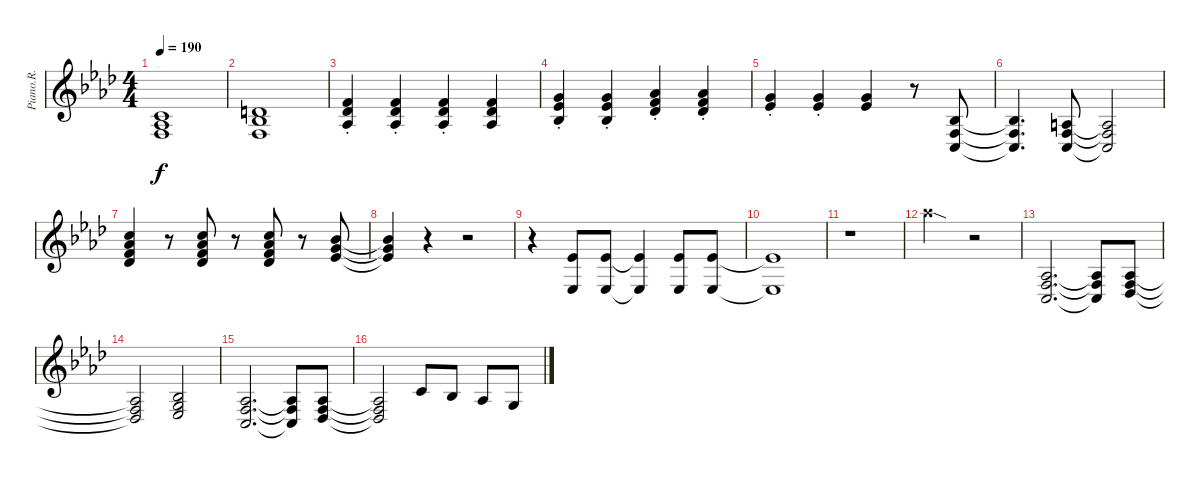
\track ("Piano.R." "Piano.R.") {instrument brightacousticpiano}
\staff {score}
\tuning (A4 B3 G3 D3 A2 E2) {hide}
\ts (4 4)
\tempo 190
\clef g2
\ks ab
(10.4{t} 11.5{t} 13.6{t}).1{dy f} |
(3.2 3.3 3.4).1 |
(6.2{st} 6.3{st} 6.4{st}).4 (6.2{st} 6.3{st} 6.4{st}).4 (6.2{st} 6.3{st} 6.4{st}).4 (6.2 6.3 6.4).4 |
(8.2{st} 8.3{st} 8.4{st}).4 (8.2{st} 8.3{st} 8.4{st}).4 (9.2{st} 10.3{st} 11.4{st}).4 (9.2{st} 10.3{st} 11.4{st}).4 |
(8.2{st} 8.3{st}).4 (8.2{st} 8.3{st}).4 (8.2 8.3).4 r.8 (8.4 8.5 8.6).8 |
(8.4{t} 8.5{t} 8.6{t}).4{d} (7.4 8.5 8.6).8 (7.4{t} 8.5{t} 8.6{t}).2 |
(13.2 13.3 15.4 16.5).4 r.8 (13.2 13.3 15.4 16.5).8 r.8 (13.2 13.3 15.4 16.5).8 r.8 (11.2 12.3 13.4).8 |
(11.2{t} 12.3{t} 13.4{t}).4 r.4 r.2 |
r.4 (4.2 6.5).8 (4.2 6.5).8 (4.2{t} 6.5{t}).4 (4.2 6.5).8 (4.2 6.5).8 |
(4.2{t} 6.5{t}).1 |
r.1 |
11.1{sod x}.2 r.2 |
(1.3 3.4 3.5).2{d} (1.3{t} 3.4{t} 3.5{t}).8 (1.3 3.4 4.5).8 |
(1.3{t} 3.4{t} 4.5{t}).2 (0.3 8.4 6.5).2 |
(6.4 8.5 8.6).2{d} (6.4{t} 8.5{t} 8.6{t}).8 (6.4 8.5 9.6).8 |
(6.4{t} 8.5{t} 9.6{t}).2 5.3.8 3.3.8 1.3.8 0.3.8
